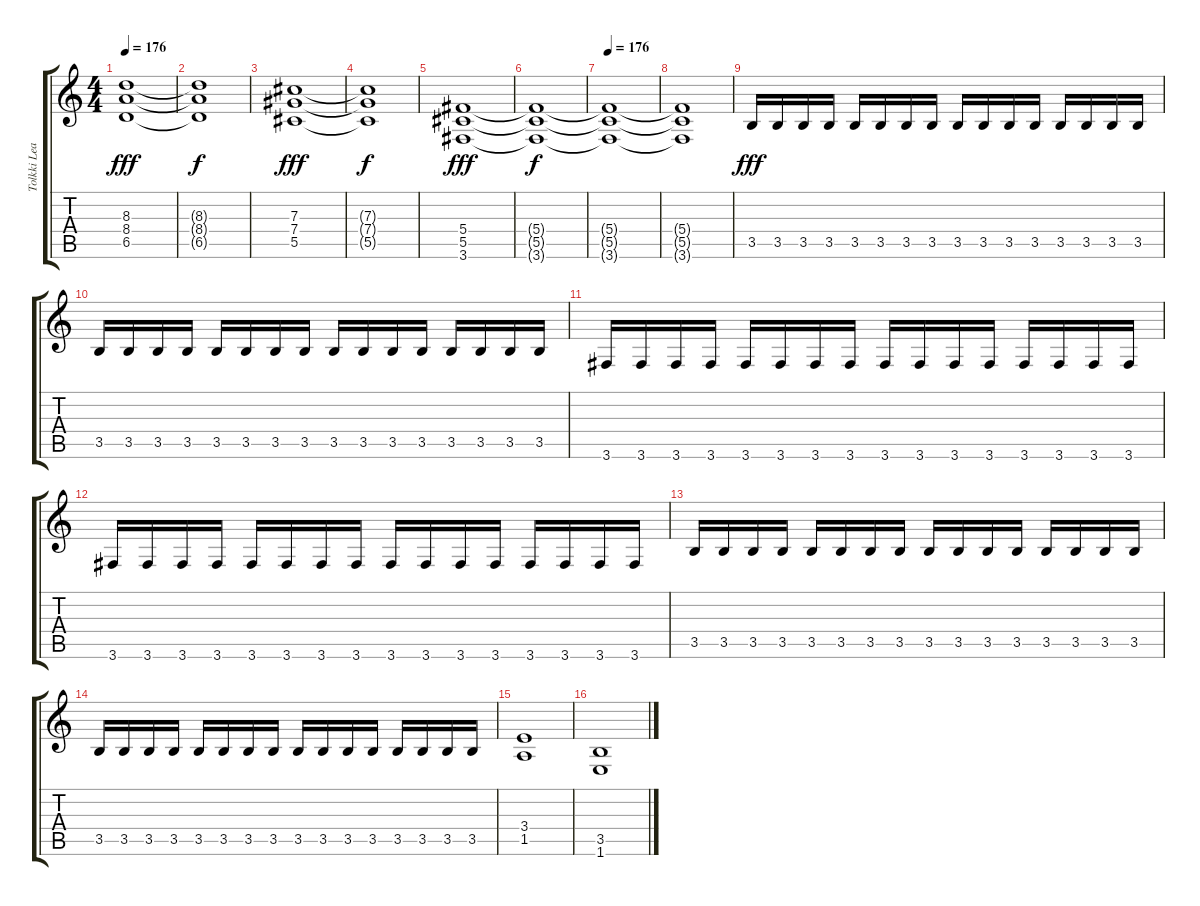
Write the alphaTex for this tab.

\track ("Tolkki Lead" "Tolkki Lea") {instrument overdrivenguitar}
\staff {score tabs}
\tuning (Eb4 Bb3 Gb3 Db3 Ab2 Eb2) {hide}
\ts (4 4)
\tempo 176
\clef g2
\ks c
(8.3 8.4 6.5).1{dy fff} |
(8.3{t} 8.4{t} 6.5{t}).1{dy f} |
(7.3 7.4 5.5).1{dy fff} |
(7.3{t} 7.4{t} 5.5{t}).1{dy f} |
(5.4 5.5 3.6).1{dy fff} |
(5.4{t} 5.5{t} 3.6{t}).1{dy f} |
\tempo 176
(5.4{t} 5.5{t} 3.6{t}).1 |
(5.4{t} 5.5{t} 3.6{t}).1 |
3.5.16{dy fff} 3.5.16 3.5.16 3.5.16 3.5.16 3.5.16 3.5.16 3.5.16 3.5.16 3.5.16 3.5.16 3.5.16 3.5.16 3.5.16 3.5.16 3.5.16 |
3.5.16 3.5.16 3.5.16 3.5.16 3.5.16 3.5.16 3.5.16 3.5.16 3.5.16 3.5.16 3.5.16 3.5.16 3.5.16 3.5.16 3.5.16 3.5.16 |
3.6.16 3.6.16 3.6.16 3.6.16 3.6.16 3.6.16 3.6.16 3.6.16 3.6.16 3.6.16 3.6.16 3.6.16 3.6.16 3.6.16 3.6.16 3.6.16 |
3.6.16 3.6.16 3.6.16 3.6.16 3.6.16 3.6.16 3.6.16 3.6.16 3.6.16 3.6.16 3.6.16 3.6.16 3.6.16 3.6.16 3.6.16 3.6.16 |
3.5.16 3.5.16 3.5.16 3.5.16 3.5.16 3.5.16 3.5.16 3.5.16 3.5.16 3.5.16 3.5.16 3.5.16 3.5.16 3.5.16 3.5.16 3.5.16 |
3.5.16 3.5.16 3.5.16 3.5.16 3.5.16 3.5.16 3.5.16 3.5.16 3.5.16 3.5.16 3.5.16 3.5.16 3.5.16 3.5.16 3.5.16 3.5.16 |
(3.4 1.5).1 |
(3.5 1.6).1
